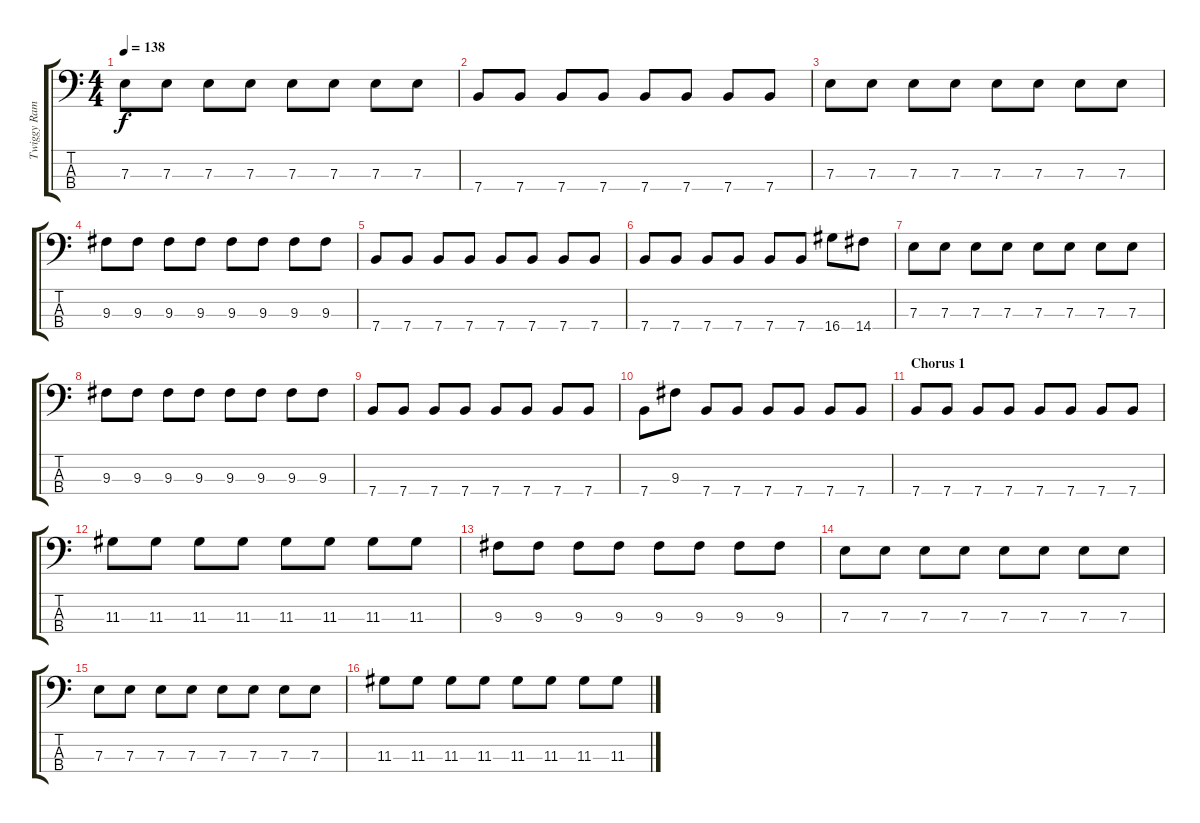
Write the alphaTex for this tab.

\track ("Twiggy Ramirez [Bass]" "Twiggy Ram") {instrument electricbasspick}
\staff {score tabs}
\tuning (G2 D2 A1 E1) {hide}
\ts (4 4)
\tempo 138
\clef f4
\ks c
7.3.8{dy f} 7.3.8 7.3.8 7.3.8 7.3.8 7.3.8 7.3.8 7.3.8 |
7.4.8 7.4.8 7.4.8 7.4.8 7.4.8 7.4.8 7.4.8 7.4.8 |
7.3.8 7.3.8 7.3.8 7.3.8 7.3.8 7.3.8 7.3.8 7.3.8 |
9.3.8 9.3.8 9.3.8 9.3.8 9.3.8 9.3.8 9.3.8 9.3.8 |
7.4.8 7.4.8 7.4.8 7.4.8 7.4.8 7.4.8 7.4.8 7.4.8 |
7.4.8 7.4.8 7.4.8 7.4.8 7.4.8 7.4.8 16.4.8 14.4.8 |
7.3.8 7.3.8 7.3.8 7.3.8 7.3.8 7.3.8 7.3.8 7.3.8 |
9.3.8 9.3.8 9.3.8 9.3.8 9.3.8 9.3.8 9.3.8 9.3.8 |
7.4.8 7.4.8 7.4.8 7.4.8 7.4.8 7.4.8 7.4.8 7.4.8 |
7.4.8 9.3.8 7.4.8 7.4.8 7.4.8 7.4.8 7.4.8 7.4.8 |
\section ("" "Chorus 1")
7.4.8 7.4.8 7.4.8 7.4.8 7.4.8 7.4.8 7.4.8 7.4.8 |
11.3.8 11.3.8 11.3.8 11.3.8 11.3.8 11.3.8 11.3.8 11.3.8 |
9.3.8 9.3.8 9.3.8 9.3.8 9.3.8 9.3.8 9.3.8 9.3.8 |
7.3.8 7.3.8 7.3.8 7.3.8 7.3.8 7.3.8 7.3.8 7.3.8 |
7.3.8 7.3.8 7.3.8 7.3.8 7.3.8 7.3.8 7.3.8 7.3.8 |
11.3.8 11.3.8 11.3.8 11.3.8 11.3.8 11.3.8 11.3.8 11.3.8
